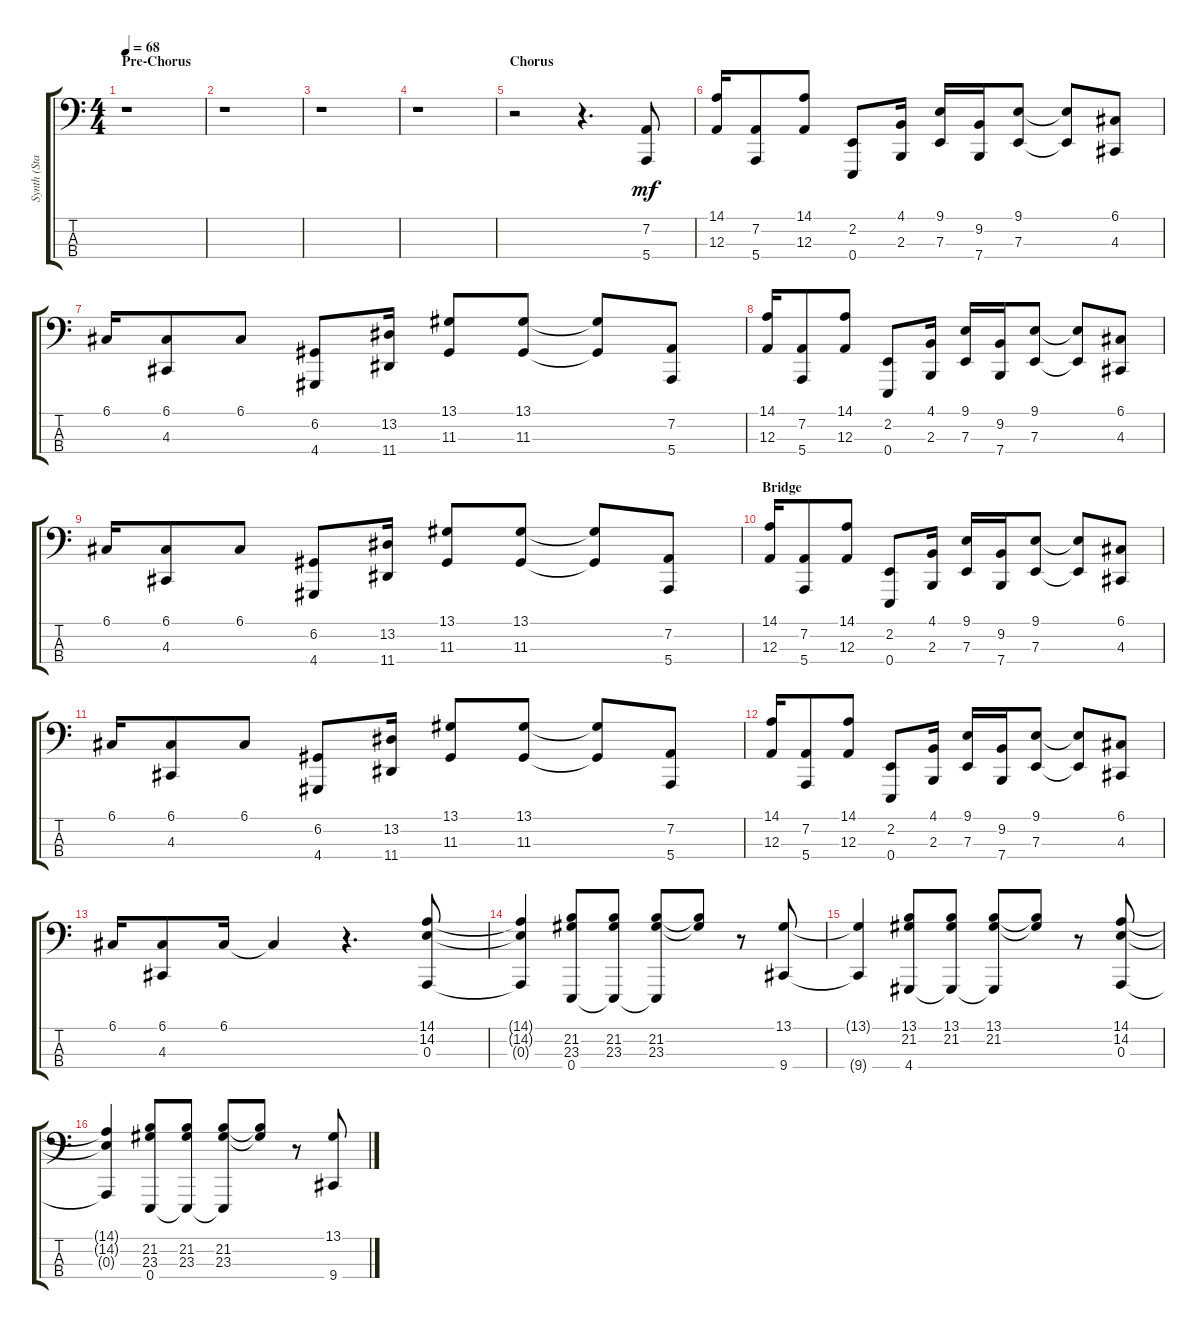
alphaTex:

\track ("Synth (Staff 2)" "Synth (Sta") {instrument lead2sawtooth}
\staff {score tabs}
\tuning (G2 D2 A1 E1) {hide}
\ts (4 4)
\section ("" "Pre-Chorus")
\tempo 68
\clef f4
\ks aminor
r.1{dy mf} |
r.1 |
r.1 |
r.1 |
\section ("" "Chorus")
r.2 r.4{d} (7.2 5.4).8 |
(14.1 12.3).16 (7.2 5.4).8 (14.1 12.3).8 (2.2 0.4).8 (4.1 2.3).16 (9.1 7.3).16 (9.2 7.4).16 (9.1 7.3).8 (9.1{t} 7.3{t}).8 (6.1 4.3).8 |
6.1.16 (6.1 4.3).8 6.1.8 (6.2 4.4).8 (13.2 11.4).16 (13.1 11.3).8 (13.1 11.3).8 (13.1{t} 11.3{t}).8 (7.2 5.4).8 |
(14.1 12.3).16 (7.2 5.4).8 (14.1 12.3).8 (2.2 0.4).8 (4.1 2.3).16 (9.1 7.3).16 (9.2 7.4).16 (9.1 7.3).8 (9.1{t} 7.3{t}).8 (6.1 4.3).8 |
6.1.16 (6.1 4.3).8 6.1.8 (6.2 4.4).8 (13.2 11.4).16 (13.1 11.3).8 (13.1 11.3).8 (13.1{t} 11.3{t}).8 (7.2 5.4).8 |
\section ("" "Bridge")
(14.1 12.3).16 (7.2 5.4).8 (14.1 12.3).8 (2.2 0.4).8 (4.1 2.3).16 (9.1 7.3).16 (9.2 7.4).16 (9.1 7.3).8 (9.1{t} 7.3{t}).8 (6.1 4.3).8 |
6.1.16 (6.1 4.3).8 6.1.8 (6.2 4.4).8 (13.2 11.4).16 (13.1 11.3).8 (13.1 11.3).8 (13.1{t} 11.3{t}).8 (7.2 5.4).8 |
(14.1 12.3).16 (7.2 5.4).8 (14.1 12.3).8 (2.2 0.4).8 (4.1 2.3).16 (9.1 7.3).16 (9.2 7.4).16 (9.1 7.3).8 (9.1{t} 7.3{t}).8 (6.1 4.3).8 |
6.1.16 (6.1 4.3).8 6.1.16 6.1{t}.4 r.4{d} (14.1 14.2 0.3).8 |
(14.1{t} 14.2{t} 0.3{t}).4 (21.2 23.3 0.4).8 (21.2 23.3 0.4{t}).8 (21.2 23.3 0.4{t}).8 (21.2{t} 23.3{t}).8 r.8 (13.1 9.4).8 |
(13.1{t} 9.4{t}).4 (13.1 21.2 4.4).8 (13.1 21.2 4.4{t}).8 (13.1 21.2 4.4{t}).8 (13.1{t} 21.2{t}).8 r.8 (14.1 14.2 0.3).8 |
(14.1{t} 14.2{t} 0.3{t}).4 (21.2 23.3 0.4).8 (21.2 23.3 0.4{t}).8 (21.2 23.3 0.4{t}).8 (21.2{t} 23.3{t}).8 r.8 (13.1 9.4).8
